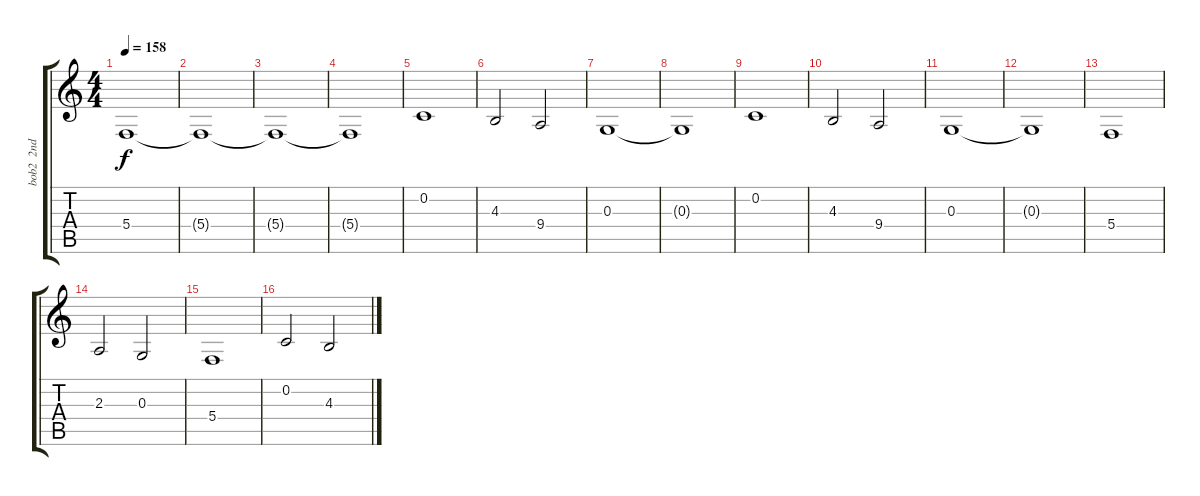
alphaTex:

\track ("bob2  2nd voice synthetiser" "bob2  2nd ") {instrument pad4choir}
\staff {score tabs}
\tuning (E4 C4 G3 C3 G2 C2) {hide}
\ts (4 4)
\tempo 158
\clef g2
\ks c
5.4.1{dy f} |
5.4{t}.1 |
5.4{t}.1 |
5.4{t}.1 |
0.2.1 |
4.3.2 9.4.2 |
0.3.1 |
0.3{t}.1 |
0.2.1 |
4.3.2 9.4.2 |
0.3.1 |
0.3{t}.1 |
5.4.1 |
2.3.2 0.3.2 |
5.4.1 |
0.2.2 4.3.2
